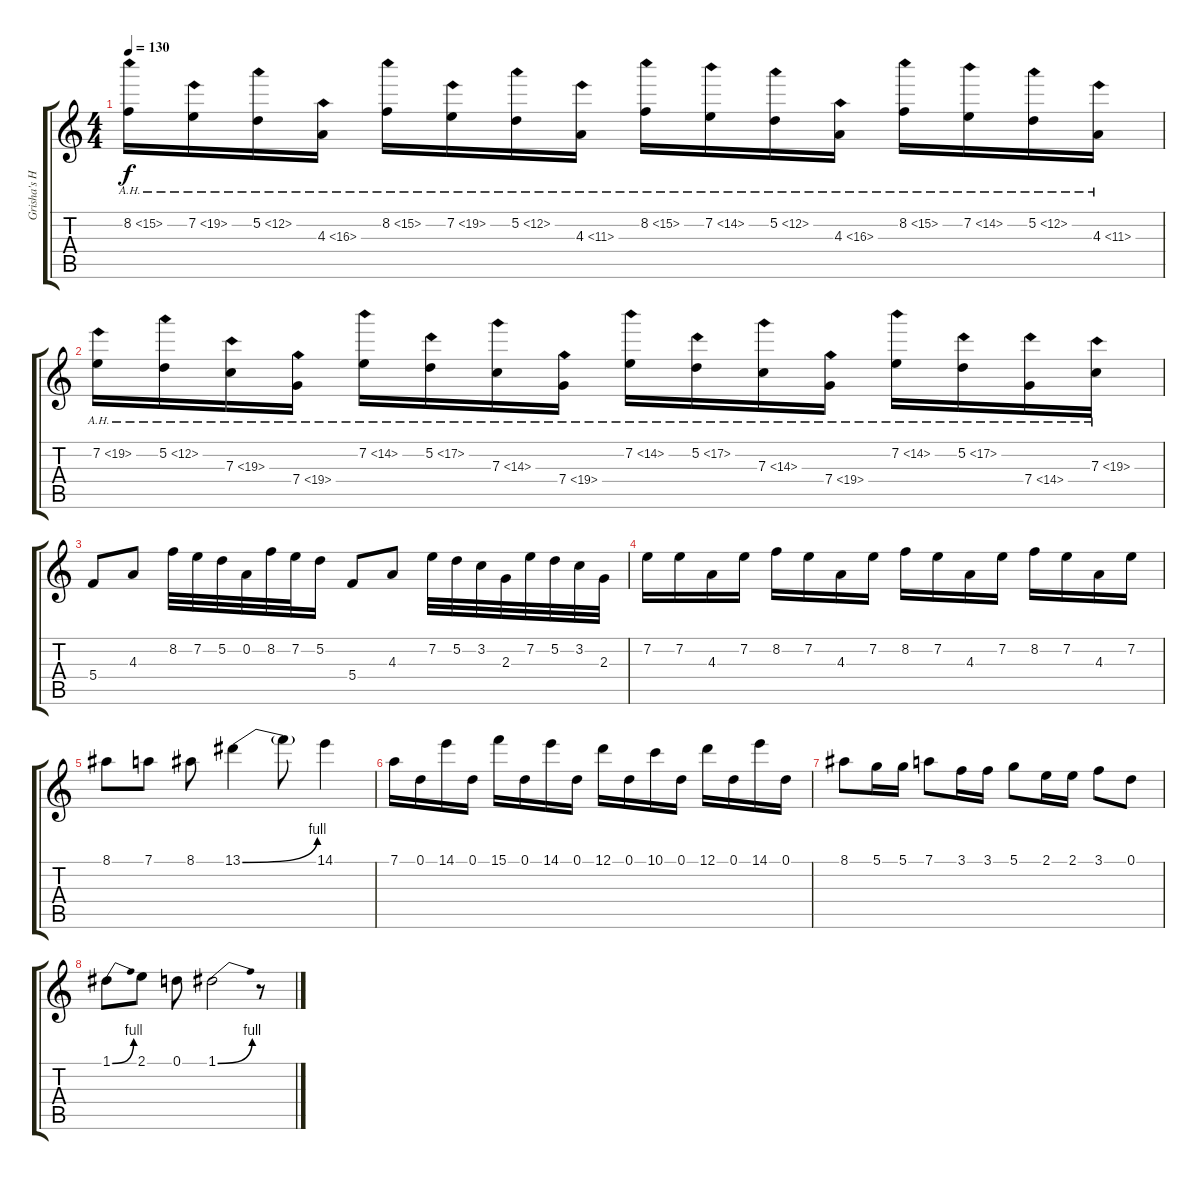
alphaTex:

\track ("Grisha's Harmonic" "Grisha's H") {instrument guitarharmonics}
\staff {score tabs}
\tuning (D4 A3 F3 C3 G2 D2) {hide}
\ts (4 4)
\tempo 130
\clef g2
\ks c
8.2{ah 7}.16{dy f} 7.2{ah 12}.16 5.2{ah 7}.16 4.3{ah 12}.16 8.2{ah 7}.16 7.2{ah 12}.16 5.2{ah 7}.16 4.3{ah 7}.16 8.2{ah 7}.16 7.2{ah 7}.16 5.2{ah 7}.16 4.3{ah 12}.16 8.2{ah 7}.16 7.2{ah 7}.16 5.2{ah 7}.16 4.3{ah 7}.16 |
7.2{ah 12}.16 5.2{ah 7}.16 7.3{ah 12}.16 7.4{ah 12}.16 7.2{ah 7}.16 5.2{ah 12}.16 7.3{ah 7}.16 7.4{ah 12}.16 7.2{ah 7}.16 5.2{ah 12}.16 7.3{ah 7}.16 7.4{ah 12}.16 7.2{ah 7}.16 5.2{ah 12}.16 7.4{ah 7}.16 7.3{ah 12}.16 |
5.4.8 4.3.8 8.2.32 7.2.32 5.2.32 0.2.32 8.2.32 7.2.32 5.2.16 5.4.8 4.3.8 7.2.32 5.2.32 3.2.32 2.3.32 7.2.32 5.2.32 3.2.32 2.3.32 |
7.2.16 7.2.16 4.3.16 7.2.16 8.2.16 7.2.16 4.3.16 7.2.16 8.2.16 7.2.16 4.3.16 7.2.16 8.2.16 7.2.16 4.3.16 7.2.16 |
8.1.8 7.1.8 8.1.8 13.1{be (bend 0 0 60 4)}.4 13.1{t}.8 14.1.4 |
7.1.16 0.1.16 14.1.16 0.1.16 15.1.16 0.1.16 14.1.16 0.1.16 12.1.16 0.1.16 10.1.16 0.1.16 12.1.16 0.1.16 14.1.16 0.1.16 |
8.1.8 5.1.16 5.1.16 7.1.8 3.1.16 3.1.16 5.1.8 2.1.16 2.1.16 3.1.8 0.1.8 |
1.1{be (bend 0 0 60 4)}.8 2.1.8 0.1.8 1.1{be (bend 0 0 60 4)}.2 r.8
